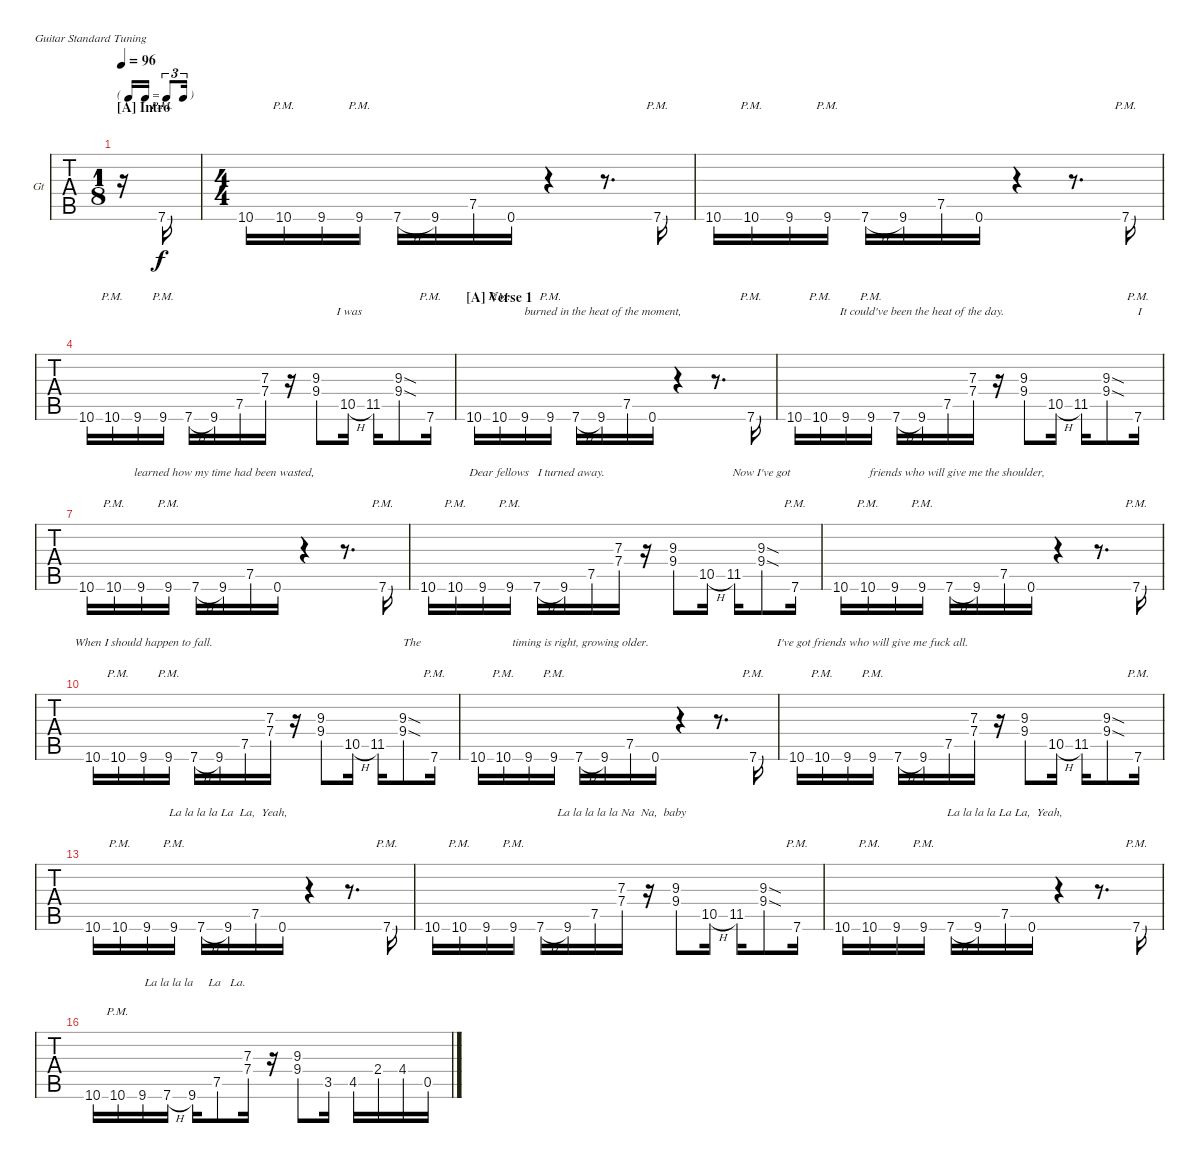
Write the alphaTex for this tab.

\bracketExtendMode nobrackets
\firstSystemTrackNameOrientation horizontal
\otherSystemsTrackNameOrientation horizontal
\defaultBarNumberDisplay FirstOfSystem
\track ("Guitar" "Gt") {instrument overdrivenguitar}
\staff {tabs}
\tuning (E4 B3 G3 D3 A2 E2)
\ts (1 8)
\tf triplet16th
\section ("A" "Intro")
\tempo 96
\clef g2
\ks a
r.16{dy f instrument overdrivenguitar} 7.6{pm}.16{lyrics (0 "") lyrics (1 "") lyrics (2 "") lyrics (3 "") lyrics (4 "")} |
\ts (4 4)
10.6.16{lyrics (0 "") lyrics (1 "") lyrics (2 "") lyrics (3 "") lyrics (4 "")} 10.6{pm}.16{lyrics (0 "") lyrics (1 "") lyrics (2 "") lyrics (3 "") lyrics (4 "")} 9.6.16{lyrics (0 "") lyrics (1 "") lyrics (2 "") lyrics (3 "") lyrics (4 "")} 9.6{pm}.16{lyrics (0 "") lyrics (1 "") lyrics (2 "") lyrics (3 "") lyrics (4 "")} 7.6{h}.16{lyrics (0 "") lyrics (1 "") lyrics (2 "") lyrics (3 "") lyrics (4 "")} 9.6.16{lyrics (0 "") lyrics (1 "") lyrics (2 "") lyrics (3 "") lyrics (4 "")} 7.5.16{lyrics (0 "") lyrics (1 "") lyrics (2 "") lyrics (3 "") lyrics (4 "")} 0.6.16{lyrics (0 "") lyrics (1 "") lyrics (2 "") lyrics (3 "") lyrics (4 "")} r.4 r.8{d} 7.6{pm}.16{lyrics (0 "") lyrics (1 "") lyrics (2 "") lyrics (3 "") lyrics (4 "")} |
10.6.16 10.6{pm}.16 9.6.16 9.6{pm}.16 7.6{h}.16 9.6.16 7.5.16 0.6.16 r.4 r.8{d} 7.6{pm}.16 |
10.6.16{lyrics (0 "") lyrics (1 "") lyrics (2 "") lyrics (3 "") lyrics (4 "")} 10.6{pm}.16{lyrics (0 "") lyrics (1 "") lyrics (2 "") lyrics (3 "") lyrics (4 "")} 9.6.16{lyrics (0 "") lyrics (1 "") lyrics (2 "") lyrics (3 "") lyrics (4 "")} 9.6{pm}.16{lyrics (0 "") lyrics (1 "") lyrics (2 "") lyrics (3 "") lyrics (4 "")} 7.6{h}.16{lyrics (0 "") lyrics (1 "") lyrics (2 "") lyrics (3 "") lyrics (4 "")} 9.6.16{lyrics (0 "") lyrics (1 "") lyrics (2 "") lyrics (3 "") lyrics (4 "")} 7.5.16{lyrics (0 "") lyrics (1 "") lyrics (2 "") lyrics (3 "") lyrics (4 "")} (7.3 7.4).16{lyrics (0 "") lyrics (1 "") lyrics (2 "") lyrics (3 "") lyrics (4 "")} r.16 (9.3{st} 9.4{st}).8{lyrics (0 "") lyrics (1 "") lyrics (2 "") lyrics (3 "") lyrics (4 "")} 10.5{h}.16{lyrics (0 " I was") lyrics (1 "") lyrics (2 "") lyrics (3 "") lyrics (4 "")} 11.5.16{lyrics (0 "") lyrics (1 "") lyrics (2 "") lyrics (3 "") lyrics (4 "")} (9.3{sod} 9.4{sod}).8{lyrics (0 "") lyrics (1 "") lyrics (2 "") lyrics (3 "") lyrics (4 "")} 7.6{pm}.16{lyrics (0 "") lyrics (1 "") lyrics (2 "") lyrics (3 "") lyrics (4 "")} |
\section ("A" "Verse 1")
10.6.16{lyrics (0 "") lyrics (1 "") lyrics (2 "") lyrics (3 "") lyrics (4 "")} 10.6{pm}.16{lyrics (0 "") lyrics (1 "") lyrics (2 "") lyrics (3 "") lyrics (4 "")} 9.6.16{lyrics (0 "") lyrics (1 "") lyrics (2 "") lyrics (3 "") lyrics (4 "")} 9.6{pm}.16{lyrics (0 "") lyrics (1 "") lyrics (2 "") lyrics (3 "") lyrics (4 "")} 7.6{h}.16{lyrics (0 "") lyrics (1 "") lyrics (2 "") lyrics (3 "") lyrics (4 "")} 9.6.16{lyrics (0 " burned in the heat of the moment,") lyrics (1 "") lyrics (2 "") lyrics (3 "") lyrics (4 "")} 7.5.16{lyrics (0 "") lyrics (1 "") lyrics (2 "") lyrics (3 "") lyrics (4 "")} 0.6.16{lyrics (0 "") lyrics (1 "") lyrics (2 "") lyrics (3 "") lyrics (4 "")} r.4 r.8{d} 7.6{pm}.16{lyrics (0 "") lyrics (1 "") lyrics (2 "") lyrics (3 "") lyrics (4 "")} |
10.6.16{lyrics (0 "") lyrics (1 "") lyrics (2 "") lyrics (3 "") lyrics (4 "")} 10.6{pm}.16{lyrics (0 "") lyrics (1 "") lyrics (2 "") lyrics (3 "") lyrics (4 "")} 9.6.16{lyrics (0 "") lyrics (1 "") lyrics (2 "") lyrics (3 "") lyrics (4 "")} 9.6{pm}.16{lyrics (0 "") lyrics (1 "") lyrics (2 "") lyrics (3 "") lyrics (4 "")} 7.6{h}.16{lyrics (0 "") lyrics (1 "") lyrics (2 "") lyrics (3 "") lyrics (4 "")} 9.6.16{lyrics (0 "It could've been the heat of the day.") lyrics (1 "") lyrics (2 "") lyrics (3 "") lyrics (4 "")} 7.5.16{lyrics (0 "") lyrics (1 "") lyrics (2 "") lyrics (3 "") lyrics (4 "")} (7.3 7.4).16{lyrics (0 "") lyrics (1 "") lyrics (2 "") lyrics (3 "") lyrics (4 "")} r.16 (9.3{st} 9.4{st}).8{lyrics (0 "") lyrics (1 "") lyrics (2 "") lyrics (3 "") lyrics (4 "")} 10.5{h}.16{lyrics (0 "") lyrics (1 "") lyrics (2 "") lyrics (3 "") lyrics (4 "")} 11.5.16{lyrics (0 "") lyrics (1 "") lyrics (2 "") lyrics (3 "") lyrics (4 "")} (9.3{sod} 9.4{sod}).8{lyrics (0 "") lyrics (1 "") lyrics (2 "") lyrics (3 "") lyrics (4 "")} 7.6{pm}.16{lyrics (0 " I") lyrics (1 "") lyrics (2 "") lyrics (3 "") lyrics (4 "")} |
10.6.16{lyrics (0 "") lyrics (1 "") lyrics (2 "") lyrics (3 "") lyrics (4 "")} 10.6{pm}.16{lyrics (0 "") lyrics (1 "") lyrics (2 "") lyrics (3 "") lyrics (4 "")} 9.6.16{lyrics (0 "") lyrics (1 "") lyrics (2 "") lyrics (3 "") lyrics (4 "")} 9.6{pm}.16{lyrics (0 "") lyrics (1 "") lyrics (2 "") lyrics (3 "") lyrics (4 "")} 7.6{h}.16{lyrics (0 "") lyrics (1 "") lyrics (2 "") lyrics (3 "") lyrics (4 "")} 9.6.16{lyrics (0 " learned how my time had been wasted,") lyrics (1 "") lyrics (2 "") lyrics (3 "") lyrics (4 "")} 7.5.16{lyrics (0 "") lyrics (1 "") lyrics (2 "") lyrics (3 "") lyrics (4 "")} 0.6.16{lyrics (0 "") lyrics (1 "") lyrics (2 "") lyrics (3 "") lyrics (4 "")} r.4 r.8{d} 7.6{pm}.16{lyrics (0 "") lyrics (1 "") lyrics (2 "") lyrics (3 "") lyrics (4 "")} |
10.6.16{lyrics (0 "") lyrics (1 "") lyrics (2 "") lyrics (3 "") lyrics (4 "")} 10.6{pm}.16{lyrics (0 "") lyrics (1 "") lyrics (2 "") lyrics (3 "") lyrics (4 "")} 9.6.16{lyrics (0 "") lyrics (1 "") lyrics (2 "") lyrics (3 "") lyrics (4 "")} 9.6{pm}.16{lyrics (0 "") lyrics (1 "") lyrics (2 "") lyrics (3 "") lyrics (4 "")} 7.6{h}.16{lyrics (0 "Dear fellows   I turned away.      ") lyrics (1 "") lyrics (2 "") lyrics (3 "") lyrics (4 "")} 9.6.16{lyrics (0 "") lyrics (1 "") lyrics (2 "") lyrics (3 "") lyrics (4 "")} 7.5.16{lyrics (0 "") lyrics (1 "") lyrics (2 "") lyrics (3 "") lyrics (4 "")} (7.3 7.4).16{lyrics (0 "") lyrics (1 "") lyrics (2 "") lyrics (3 "") lyrics (4 "")} r.16 (9.3{st} 9.4{st}).8{lyrics (0 "") lyrics (1 "") lyrics (2 "") lyrics (3 "") lyrics (4 "")} 10.5{h}.16{lyrics (0 "") lyrics (1 "") lyrics (2 "") lyrics (3 "") lyrics (4 "")} 11.5.16{lyrics (0 "") lyrics (1 "") lyrics (2 "") lyrics (3 "") lyrics (4 "")} (9.3{sod} 9.4{sod}).8{lyrics (0 "Now I've got") lyrics (1 "") lyrics (2 "") lyrics (3 "") lyrics (4 "")} 7.6{pm}.16{lyrics (0 "") lyrics (1 "") lyrics (2 "") lyrics (3 "") lyrics (4 "")} |
10.6.16{lyrics (0 "") lyrics (1 "") lyrics (2 "") lyrics (3 "") lyrics (4 "")} 10.6{pm}.16{lyrics (0 "") lyrics (1 "") lyrics (2 "") lyrics (3 "") lyrics (4 "")} 9.6.16{lyrics (0 "") lyrics (1 "") lyrics (2 "") lyrics (3 "") lyrics (4 "")} 9.6{pm}.16{lyrics (0 "") lyrics (1 "") lyrics (2 "") lyrics (3 "") lyrics (4 "")} 7.6{h}.16{lyrics (0 "     friends who will give me the shoulder,") lyrics (1 "") lyrics (2 "") lyrics (3 "") lyrics (4 "")} 9.6.16{lyrics (0 "") lyrics (1 "") lyrics (2 "") lyrics (3 "") lyrics (4 "")} 7.5.16{lyrics (0 "") lyrics (1 "") lyrics (2 "") lyrics (3 "") lyrics (4 "")} 0.6.16{lyrics (0 "") lyrics (1 "") lyrics (2 "") lyrics (3 "") lyrics (4 "")} r.4 r.8{d} 7.6{pm}.16{lyrics (0 "") lyrics (1 "") lyrics (2 "") lyrics (3 "") lyrics (4 "")} |
10.6.16{lyrics (0 "") lyrics (1 "") lyrics (2 "") lyrics (3 "") lyrics (4 "")} 10.6{pm}.16{lyrics (0 "") lyrics (1 "") lyrics (2 "") lyrics (3 "") lyrics (4 "")} 9.6.16{lyrics (0 "When I should happen to fall.") lyrics (1 "") lyrics (2 "") lyrics (3 "") lyrics (4 "")} 9.6{pm}.16{lyrics (0 "") lyrics (1 "") lyrics (2 "") lyrics (3 "") lyrics (4 "")} 7.6{h}.16{lyrics (0 "") lyrics (1 "") lyrics (2 "") lyrics (3 "") lyrics (4 "")} 9.6.16{lyrics (0 "") lyrics (1 "") lyrics (2 "") lyrics (3 "") lyrics (4 "")} 7.5.16{lyrics (0 "") lyrics (1 "") lyrics (2 "") lyrics (3 "") lyrics (4 "")} (7.3 7.4).16{lyrics (0 "") lyrics (1 "") lyrics (2 "") lyrics (3 "") lyrics (4 "")} r.16 (9.3{st} 9.4{st}).8{lyrics (0 "") lyrics (1 "") lyrics (2 "") lyrics (3 "") lyrics (4 "")} 10.5{h}.16{lyrics (0 "") lyrics (1 "") lyrics (2 "") lyrics (3 "") lyrics (4 "")} 11.5.16{lyrics (0 "") lyrics (1 "") lyrics (2 "") lyrics (3 "") lyrics (4 "")} (9.3{sod} 9.4{sod}).8{lyrics (0 "      The") lyrics (1 "") lyrics (2 "") lyrics (3 "") lyrics (4 "")} 7.6{pm}.16{lyrics (0 "") lyrics (1 "") lyrics (2 "") lyrics (3 "") lyrics (4 "")} |
10.6.16{lyrics (0 "") lyrics (1 "") lyrics (2 "") lyrics (3 "") lyrics (4 "")} 10.6{pm}.16{lyrics (0 "") lyrics (1 "") lyrics (2 "") lyrics (3 "") lyrics (4 "")} 9.6.16{lyrics (0 "") lyrics (1 "") lyrics (2 "") lyrics (3 "") lyrics (4 "")} 9.6{pm}.16{lyrics (0 "") lyrics (1 "") lyrics (2 "") lyrics (3 "") lyrics (4 "")} 7.6{h}.16{lyrics (0 " timing is right, growing older.") lyrics (1 "") lyrics (2 "") lyrics (3 "") lyrics (4 "")} 9.6.16{lyrics (0 "") lyrics (1 "") lyrics (2 "") lyrics (3 "") lyrics (4 "")} 7.5.16{lyrics (0 "") lyrics (1 "") lyrics (2 "") lyrics (3 "") lyrics (4 "")} 0.6.16{lyrics (0 "") lyrics (1 "") lyrics (2 "") lyrics (3 "") lyrics (4 "")} r.4 r.8{d} 7.6{pm}.16{lyrics (0 "") lyrics (1 "") lyrics (2 "") lyrics (3 "") lyrics (4 "")} |
10.6.16{lyrics (0 "") lyrics (1 "") lyrics (2 "") lyrics (3 "") lyrics (4 "")} 10.6{pm}.16{lyrics (0 "") lyrics (1 "") lyrics (2 "") lyrics (3 "") lyrics (4 "")} 9.6.16{lyrics (0 "") lyrics (1 "") lyrics (2 "") lyrics (3 "") lyrics (4 "")} 9.6{pm}.16{lyrics (0 "I've got friends who will give me fuck all.") lyrics (1 "") lyrics (2 "") lyrics (3 "") lyrics (4 "")} 7.6{h}.16{lyrics (0 "") lyrics (1 "") lyrics (2 "") lyrics (3 "") lyrics (4 "")} 9.6.16{lyrics (0 "") lyrics (1 "") lyrics (2 "") lyrics (3 "") lyrics (4 "")} 7.5.16{lyrics (0 "") lyrics (1 "") lyrics (2 "") lyrics (3 "") lyrics (4 "")} (7.3 7.4).16{lyrics (0 "") lyrics (1 "") lyrics (2 "") lyrics (3 "") lyrics (4 "")} r.16 (9.3{st} 9.4{st}).8{lyrics (0 "") lyrics (1 "") lyrics (2 "") lyrics (3 "") lyrics (4 "")} 10.5{h}.16{lyrics (0 "") lyrics (1 "") lyrics (2 "") lyrics (3 "") lyrics (4 "")} 11.5.16{lyrics (0 "") lyrics (1 "") lyrics (2 "") lyrics (3 "") lyrics (4 "")} (9.3{sod} 9.4{sod}).8{lyrics (0 "") lyrics (1 "") lyrics (2 "") lyrics (3 "") lyrics (4 "")} 7.6{pm}.16{lyrics (0 "") lyrics (1 "") lyrics (2 "") lyrics (3 "") lyrics (4 "")} |
10.6.16{lyrics (0 "") lyrics (1 "") lyrics (2 "") lyrics (3 "") lyrics (4 "")} 10.6{pm}.16{lyrics (0 "") lyrics (1 "") lyrics (2 "") lyrics (3 "") lyrics (4 "")} 9.6.16{lyrics (0 "") lyrics (1 "") lyrics (2 "") lyrics (3 "") lyrics (4 "")} 9.6{pm}.16{lyrics (0 "") lyrics (1 "") lyrics (2 "") lyrics (3 "") lyrics (4 "")} 7.6{h}.16{lyrics (0 "") lyrics (1 "") lyrics (2 "") lyrics (3 "") lyrics (4 "")} 9.6.16{lyrics (0 "La la la la La  La,  Yeah,") lyrics (1 "") lyrics (2 "") lyrics (3 "") lyrics (4 "")} 7.5.16{lyrics (0 "") lyrics (1 "") lyrics (2 "") lyrics (3 "") lyrics (4 "")} 0.6.16{lyrics (0 "") lyrics (1 "") lyrics (2 "") lyrics (3 "") lyrics (4 "")} r.4 r.8{d} 7.6{pm}.16{lyrics (0 "") lyrics (1 "") lyrics (2 "") lyrics (3 "") lyrics (4 "")} |
10.6.16{lyrics (0 "") lyrics (1 "") lyrics (2 "") lyrics (3 "") lyrics (4 "")} 10.6{pm}.16{lyrics (0 "") lyrics (1 "") lyrics (2 "") lyrics (3 "") lyrics (4 "")} 9.6.16{lyrics (0 "") lyrics (1 "") lyrics (2 "") lyrics (3 "") lyrics (4 "")} 9.6{pm}.16{lyrics (0 "") lyrics (1 "") lyrics (2 "") lyrics (3 "") lyrics (4 "")} 7.6{h}.16{lyrics (0 "") lyrics (1 "") lyrics (2 "") lyrics (3 "") lyrics (4 "")} 9.6.16{lyrics (0 "") lyrics (1 "") lyrics (2 "") lyrics (3 "") lyrics (4 "")} 7.5.16{lyrics (0 "") lyrics (1 "") lyrics (2 "") lyrics (3 "") lyrics (4 "")} (7.3 7.4).16{lyrics (0 "La la la la la Na  Na,  baby  ") lyrics (1 "") lyrics (2 "") lyrics (3 "") lyrics (4 "")} r.16 (9.3{st} 9.4{st}).8{lyrics (0 "") lyrics (1 "") lyrics (2 "") lyrics (3 "") lyrics (4 "")} 10.5{h}.16{lyrics (0 "") lyrics (1 "") lyrics (2 "") lyrics (3 "") lyrics (4 "")} 11.5.16{lyrics (0 "") lyrics (1 "") lyrics (2 "") lyrics (3 "") lyrics (4 "")} (9.3{sod} 9.4{sod}).8{lyrics (0 "") lyrics (1 "") lyrics (2 "") lyrics (3 "") lyrics (4 "")} 7.6{pm}.16{lyrics (0 "") lyrics (1 "") lyrics (2 "") lyrics (3 "") lyrics (4 "")} |
10.6.16{lyrics (0 "") lyrics (1 "") lyrics (2 "") lyrics (3 "") lyrics (4 "")} 10.6{pm}.16{lyrics (0 "") lyrics (1 "") lyrics (2 "") lyrics (3 "") lyrics (4 "")} 9.6.16{lyrics (0 "") lyrics (1 "") lyrics (2 "") lyrics (3 "") lyrics (4 "")} 9.6{pm}.16{lyrics (0 "") lyrics (1 "") lyrics (2 "") lyrics (3 "") lyrics (4 "")} 7.6{h}.16{lyrics (0 "") lyrics (1 "") lyrics (2 "") lyrics (3 "") lyrics (4 "")} 9.6.16{lyrics (0 "") lyrics (1 "") lyrics (2 "") lyrics (3 "") lyrics (4 "")} 7.5.16{lyrics (0 "La la la la La La,  Yeah,   ") lyrics (1 "") lyrics (2 "") lyrics (3 "") lyrics (4 "")} 0.6.16{lyrics (0 "") lyrics (1 "") lyrics (2 "") lyrics (3 "") lyrics (4 "")} r.4 r.8{d} 7.6{pm}.16{lyrics (0 "") lyrics (1 "") lyrics (2 "") lyrics (3 "") lyrics (4 "")} |
10.6.16{lyrics (0 "") lyrics (1 "") lyrics (2 "") lyrics (3 "") lyrics (4 "")} 10.6{pm}.16{lyrics (0 "") lyrics (1 "") lyrics (2 "") lyrics (3 "") lyrics (4 "")} 9.6.16{lyrics (0 "") lyrics (1 "") lyrics (2 "") lyrics (3 "") lyrics (4 "")} 7.6{h}.16{lyrics (0 "") lyrics (1 "") lyrics (2 "") lyrics (3 "") lyrics (4 "")} 9.6.16{lyrics (0 "  La la la la     La   La.") lyrics (1 "") lyrics (2 "") lyrics (3 "") lyrics (4 "")} 7.5{st}.8 (7.4 7.3).16 r.16 (9.3{st} 9.4{st}).8 3.5.16 4.5.16 2.4.16 4.4.16 0.5.16
